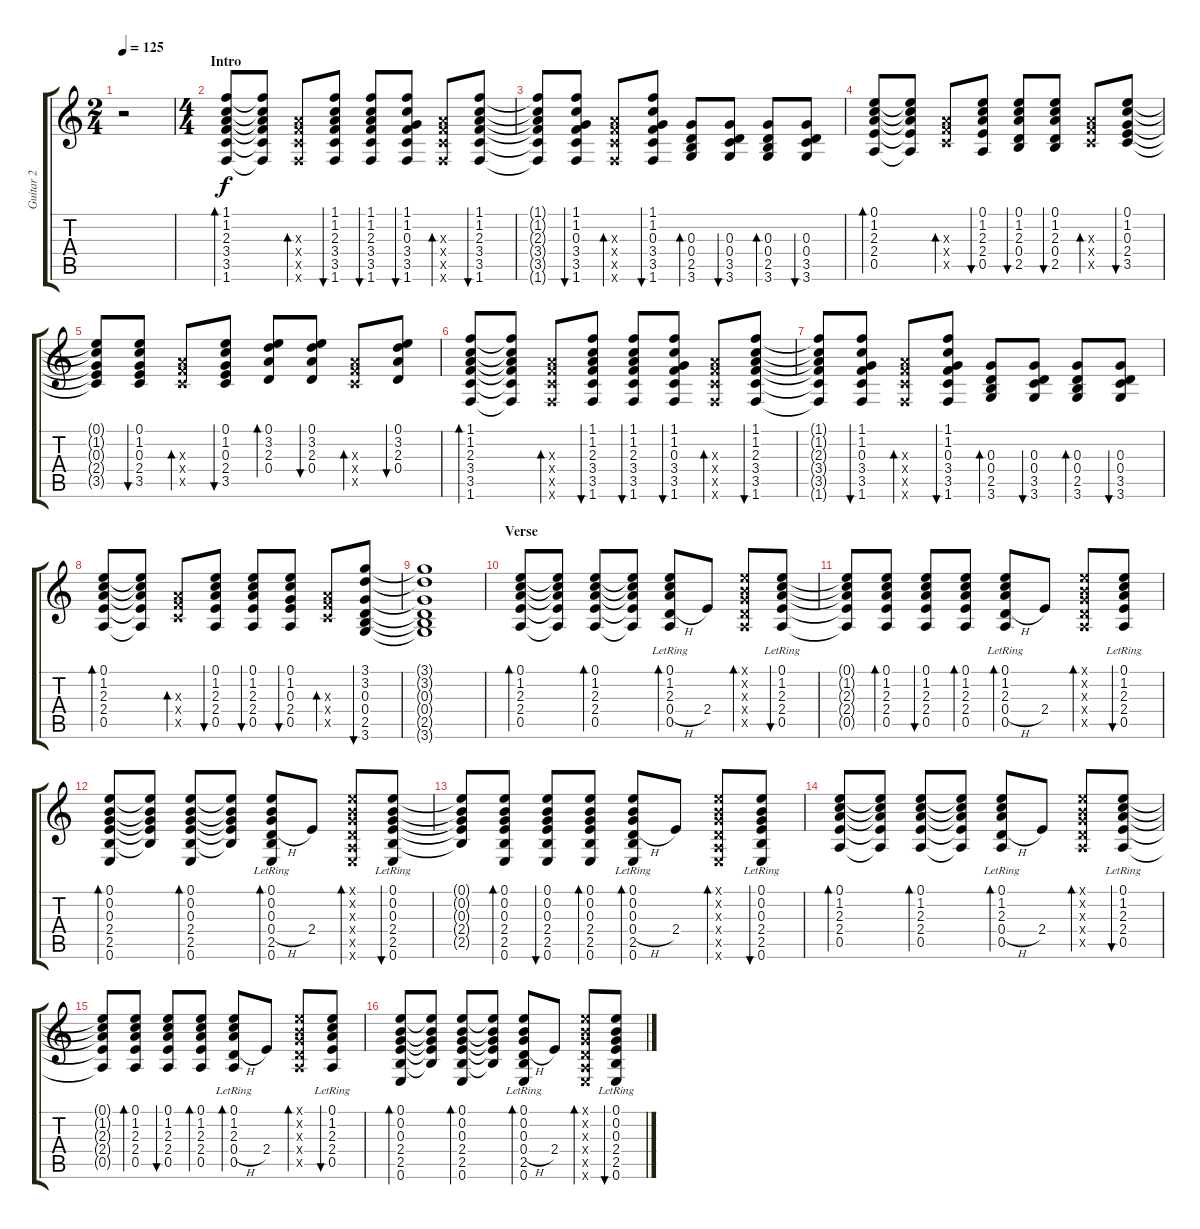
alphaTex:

\track ("Guitar 2" "Guitar 2") {instrument acousticguitarsteel}
\staff {score tabs}
\tuning (E4 B3 G3 D3 A2 E2) {hide}
\ts (2 4)
\tempo 125
\clef g2
\ks c
r.2{dy f instrument acousticguitarsteel} |
\ts (4 4)
\section ("" "Intro")
(1.1 1.2 2.3 3.4 3.5 1.6).8{bd 60} (1.1{t} 1.2{t} 2.3{t} 3.4{t} 3.5{t} 1.6{t}).8 (2.3{x} 3.4{x} 3.5{x} 1.6{x}).8{bd 60} (1.1 1.2 2.3 3.4 3.5 1.6).8{bu 60} (1.1 1.2 2.3 3.4 3.5 1.6).8{bu 60} (1.1 1.2 0.3 3.4 3.5 1.6).8{bu 60} (2.3{x} 3.4{x} 3.5{x} 1.6{x}).8{bd 60} (1.1 1.2 2.3 3.4 3.5 1.6).8{bu 60} |
(1.1{t} 1.2{t} 2.3{t} 3.4{t} 3.5{t} 1.6{t}).8 (1.1 1.2 0.3 3.4 3.5 1.6).8{bu 60} (2.3{x} 3.4{x} 3.5{x} 1.6{x}).8{bd 60} (1.1 1.2 0.3 3.4 3.5 1.6).8{bu 60} (0.3 0.4 2.5 3.6).8{bd 60} (0.3 0.4 3.5 3.6).8{bu 60} (0.3 0.4 2.5 3.6).8{bd 60} (0.3 0.4 3.5 3.6).8{bu 60} |
(0.1 1.2 2.3 2.4 0.5).8{bd 60} (0.1{t} 1.2{t} 2.3{t} 2.4{t} 0.5{t}).8 (2.3{x} 3.4{x} 3.5{x}).8{bd 60} (0.1 1.2 2.3 2.4 0.5).8{bu 60} (0.1 1.2 2.3 0.4 2.5).8{bu 60} (0.1 1.2 2.3 0.4 2.5).8{bu 60} (2.3{x} 3.4{x} 3.5{x}).8{bd 60} (0.1 1.2 0.3 2.4 3.5).8{bu 60} |
(0.1{t} 1.2{t} 0.3{t} 2.4{t} 3.5{t}).8 (0.1 1.2 0.3 2.4 3.5).8{bu 60} (2.3{x} 3.4{x} 3.5{x}).8{bd 60} (0.1 1.2 0.3 2.4 3.5).8{bu 60} (0.1 3.2 2.3 0.4).8{bd 60} (0.1 3.2 2.3 0.4).8{bu 60} (2.3{x} 3.4{x} 3.5{x}).8{bd 60} (0.1 3.2 2.3 0.4).8{bu 60} |
(1.1 1.2 2.3 3.4 3.5 1.6).8{bd 60} (1.1{t} 1.2{t} 2.3{t} 3.4{t} 3.5{t} 1.6{t}).8 (2.3{x} 3.4{x} 3.5{x} 1.6{x}).8{bd 60} (1.1 1.2 2.3 3.4 3.5 1.6).8{bu 60} (1.1 1.2 2.3 3.4 3.5 1.6).8{bu 60} (1.1 1.2 0.3 3.4 3.5 1.6).8{bu 60} (2.3{x} 3.4{x} 3.5{x} 1.6{x}).8{bd 60} (1.1 1.2 2.3 3.4 3.5 1.6).8{bu 60} |
(1.1{t} 1.2{t} 2.3{t} 3.4{t} 3.5{t} 1.6{t}).8 (1.1 1.2 0.3 3.4 3.5 1.6).8{bu 60} (2.3{x} 3.4{x} 3.5{x} 1.6{x}).8{bd 60} (1.1 1.2 0.3 3.4 3.5 1.6).8{bu 60} (0.3 0.4 2.5 3.6).8{bd 60} (0.3 0.4 3.5 3.6).8{bu 60} (0.3 0.4 2.5 3.6).8{bd 60} (0.3 0.4 3.5 3.6).8{bu 60} |
(0.1 1.2 2.3 2.4 0.5).8{bd 60} (0.1{t} 1.2{t} 2.3{t} 2.4{t} 0.5{t}).8 (2.3{x} 3.4{x} 3.5{x}).8{bd 60} (0.1 1.2 2.3 2.4 0.5).8{bu 60} (0.1 1.2 2.3 2.4 0.5).8{bu 60} (0.1 1.2 0.3 2.4 0.5).8{bu 60} (2.3{x} 3.4{x} 3.5{x}).8{bd 60} (3.1 3.2 0.3 0.4 2.5 3.6).8{bu 60} |
(3.1{t} 3.2{t} 0.3{t} 0.4{t} 2.5{t} 3.6{t}).1 |
\section ("" "Verse")
(0.1 1.2 2.3 2.4 0.5).8{bd 60} (0.1{t} 1.2{t} 2.3{t} 2.4{t} 0.5{t}).8 (0.1 1.2 2.3 2.4 0.5).8{bd 60} (0.1{t} 1.2{t} 2.3{t} 2.4{t} 0.5{t}).8 (0.1{lr} 1.2{lr} 2.3{lr} 0.4{h} 0.5{lr}).8{bd 60} 2.4.8 (0.1{x} 0.2{x} 0.3{x} 0.4{x} 0.5{x}).8{bd 60} (0.1{lr} 1.2{lr} 2.3{lr} 2.4 0.5{lr}).8{bu 60} |
(0.1{t} 1.2{t} 2.3{t} 2.4{t} 0.5{t}).8 (0.1 1.2 2.3 2.4 0.5).8{bd 60} (0.1 1.2 2.3 2.4 0.5).8{bu 60} (0.1 1.2 2.3 2.4 0.5).8{bd 60} (0.1{lr} 1.2{lr} 2.3{lr} 0.4{h} 0.5{lr}).8{bd 60} 2.4.8 (0.1{x} 0.2{x} 0.3{x} 0.4{x} 0.5{x}).8{bd 60} (0.1{lr} 1.2{lr} 2.3{lr} 2.4 0.5{lr}).8{bu 60} |
(0.1 0.2 0.3 2.4 2.5 0.6).8{bd 60} (0.1{t} 0.2{t} 0.3{t} 2.4{t} 2.5{t}).8 (0.1 0.2 0.3 2.4 2.5 0.6).8{bd 60} (0.1{t} 0.2{t} 0.3{t} 2.4{t} 2.5{t}).8 (0.1{lr} 0.2{lr} 0.3{lr} 0.4{h} 2.5{lr} 0.6{lr}).8{bd 60} 2.4.8 (0.1{x} 0.2{x} 0.3{x} 0.4{x} 0.5{x} 0.6{x}).8{bd 60} (0.1{lr} 0.2{lr} 0.3{lr} 2.4 2.5{lr} 0.6).8{bu 60} |
(0.1{t} 0.2{t} 0.3{t} 2.4{t} 2.5{t}).8 (0.1 0.2 0.3 2.4 2.5 0.6).8{bd 60} (0.1 0.2 0.3 2.4 2.5 0.6).8{bu 60} (0.1 0.2 0.3 2.4 2.5 0.6).8{bd 60} (0.1{lr} 0.2{lr} 0.3{lr} 0.4{h} 2.5{lr} 0.6).8{bd 60} 2.4.8 (0.1{x} 0.2{x} 0.3{x} 0.4{x} 0.5{x} 0.6{x}).8{bd 60} (0.1{lr} 0.2{lr} 0.3{lr} 2.4 2.5{lr} 0.6).8{bu 60} |
(0.1 1.2 2.3 2.4 0.5).8{bd 60} (0.1{t} 1.2{t} 2.3{t} 2.4{t} 0.5{t}).8 (0.1 1.2 2.3 2.4 0.5).8{bd 60} (0.1{t} 1.2{t} 2.3{t} 2.4{t} 0.5{t}).8 (0.1{lr} 1.2{lr} 2.3{lr} 0.4{h} 0.5{lr}).8{bd 60} 2.4.8 (0.1{x} 0.2{x} 0.3{x} 0.4{x} 0.5{x}).8{bd 60} (0.1{lr} 1.2{lr} 2.3{lr} 2.4 0.5{lr}).8{bu 60} |
(0.1{t} 1.2{t} 2.3{t} 2.4{t} 0.5{t}).8 (0.1 1.2 2.3 2.4 0.5).8{bd 60} (0.1 1.2 2.3 2.4 0.5).8{bu 60} (0.1 1.2 2.3 2.4 0.5).8{bd 60} (0.1{lr} 1.2{lr} 2.3{lr} 0.4{h} 0.5{lr}).8{bd 60} 2.4.8 (0.1{x} 0.2{x} 0.3{x} 0.4{x} 0.5{x}).8{bd 60} (0.1{lr} 1.2{lr} 2.3{lr} 2.4 0.5{lr}).8{bu 60} |
(0.1 0.2 0.3 2.4 2.5 0.6).8{bd 60} (0.1{t} 0.2{t} 0.3{t} 2.4{t} 2.5{t}).8 (0.1 0.2 0.3 2.4 2.5 0.6).8{bd 60} (0.1{t} 0.2{t} 0.3{t} 2.4{t} 2.5{t}).8 (0.1{lr} 0.2{lr} 0.3{lr} 0.4{h} 2.5{lr} 0.6{lr}).8{bd 60} 2.4.8 (0.1{x} 0.2{x} 0.3{x} 0.4{x} 0.5{x} 0.6{x}).8{bd 60} (0.1{lr} 0.2{lr} 0.3{lr} 2.4 2.5{lr} 0.6).8{bu 60}
